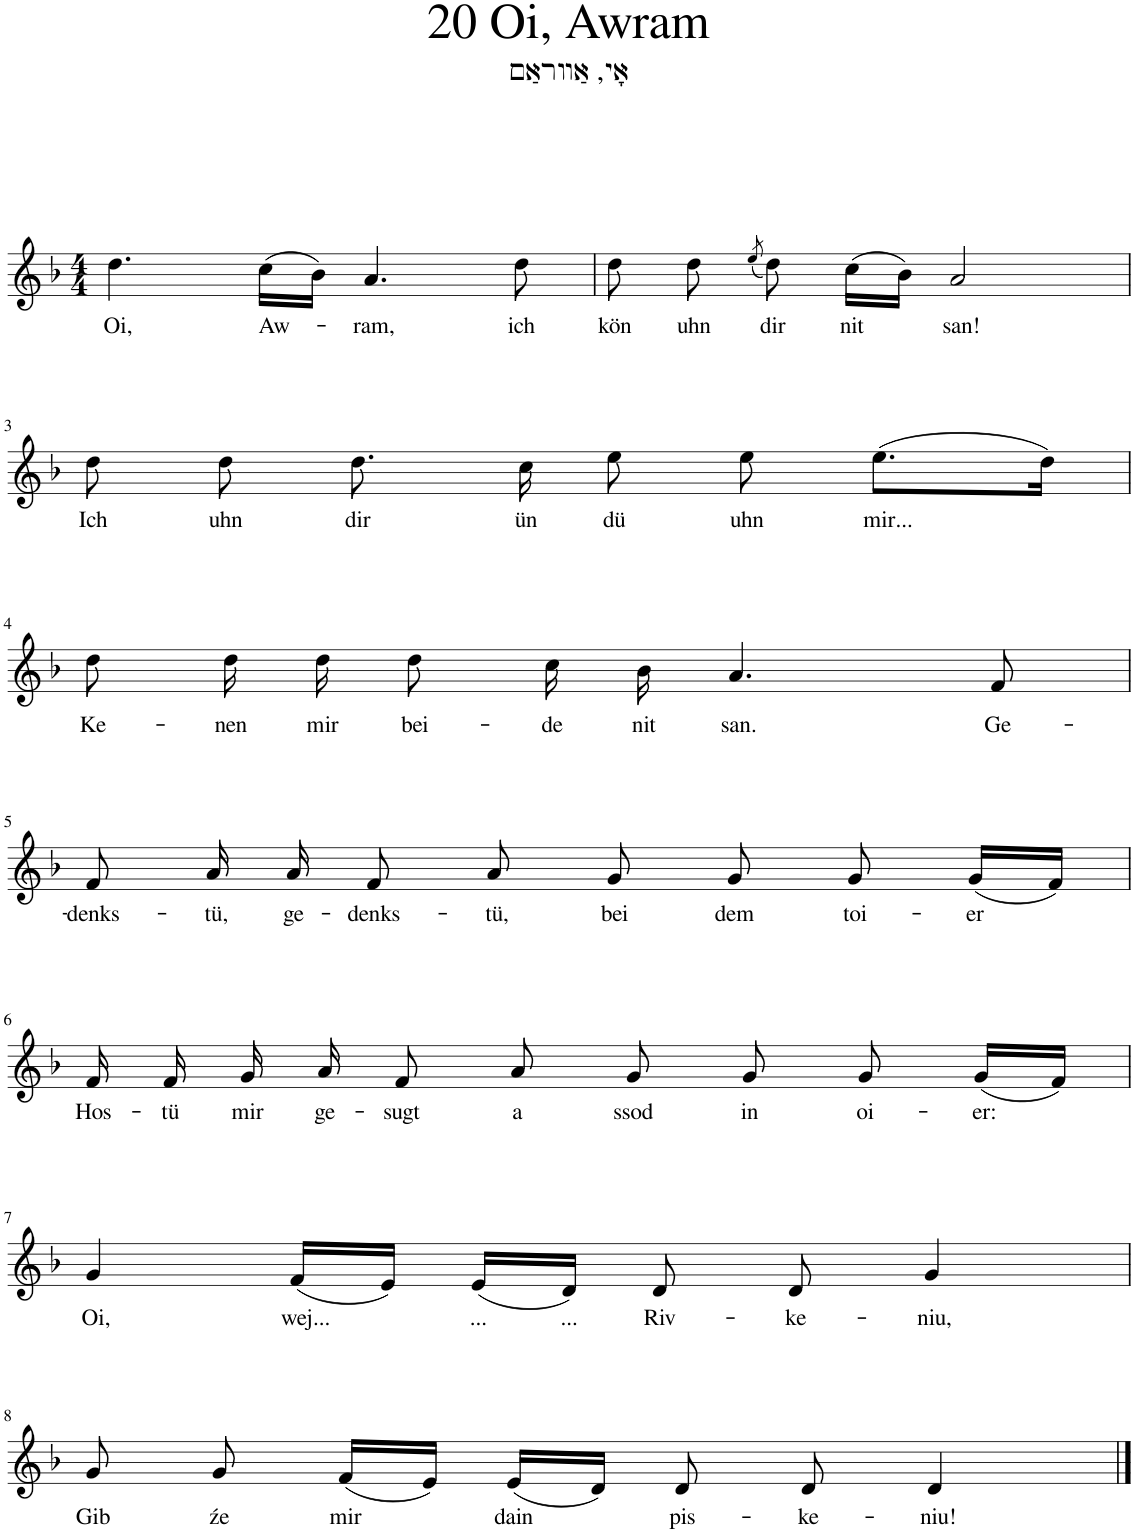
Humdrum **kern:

**kern	**text
*part1	*part1
*staff1	*staff1
*I"Piano	*
*I'Pno.	*
*clefG2	*
*k[b-]	*
*M4/4	*
=1	=1
!	!LO:LY:b
4.dd\	Oi,
!	!LO:LY:b
(16cc\LL	Aw-
16b-\JJ)	.
!	!LO:LY:b
4.a/	-ram,
!	!LO:LY:b
8dd\	ich
=2	=2
!	!LO:LY:b
8dd\	kön
!	!LO:LY:b
8dd\	uhn
(8qee/	.
!	!LO:LY:b
8dd\)	dir
!	!LO:LY:b
(16cc\LL	nit
16b-\JJ)	.
!	!LO:LY:b
2a/	san!
!!LO:LB:g=z
=3	=3
!	!LO:LY:b
8dd\	Ich
!	!LO:LY:b
8dd\	uhn
!	!LO:LY:b
8.dd\	dir
!	!LO:LY:b
16cc\	ün
!	!LO:LY:b
8ee\	dü
!	!LO:LY:b
8ee\	uhn
!	!LO:LY:b
(8.ee\L	mir...
16dd\JL)	.
!!LO:LB:g=z
=4	=4
!	!LO:LY:b
8dd\	Ke-
!	!LO:LY:b
16dd\	-nen
!	!LO:LY:b
16dd\	mir
!	!LO:LY:b
8dd\	bei-
!	!LO:LY:b
16cc\	-de
!	!LO:LY:b
16b-\	nit
!	!LO:LY:b
4.a/	san.
!	!LO:LY:b
8f/	Ge-
!!LO:LB:g=z
=5	=5
!	!LO:LY:b
8f/	-denks-
!	!LO:LY:b
16a/	-tü,
!	!LO:LY:b
16a/	ge-
!	!LO:LY:b
8f/	-denks-
!	!LO:LY:b
8a/	-tü,
!	!LO:LY:b
8g/	bei
!	!LO:LY:b
8g/	dem
!	!LO:LY:b
8g/	toi-
!	!LO:LY:b
(16g/LL	-er
16f/JJ)	.
!!LO:LB:g=z
=6	=6
!	!LO:LY:b
16f/	Hos-
!	!LO:LY:b
16f/	-tü
!	!LO:LY:b
16g/	mir
!	!LO:LY:b
16a/	ge-
!	!LO:LY:b
8f/	-sugt
!	!LO:LY:b
8a/	a
!	!LO:LY:b
8g/	ssod
!	!LO:LY:b
8g/	in
!	!LO:LY:b
8g/	oi-
!	!LO:LY:b
(16g/LL	-er:
16f/JJ)	.
!!LO:LB:g=z
=7	=7
!	!LO:LY:b
4g/	Oi,
!	!LO:LY:b
(16f/LL	wej...
16e/JJ)	.
!	!LO:LY:b
(16e/LL	...
!	!LO:LY:b
16d/JJ)	...
!	!LO:LY:b
8d/	Riv-
!	!LO:LY:b
8d/	-ke-
!	!LO:LY:b
4g/	-niu,
!!LO:LB:g=z
=8	=8
!	!LO:LY:b
8g/	Gib
!	!LO:LY:b
8g/	źe
!	!LO:LY:b
(16f/LL	mir
16e/JJ)	.
!	!LO:LY:b
(16e/LL	dain
16d/JJ)	.
!	!LO:LY:b
8d/	pis-
!	!LO:LY:b
8d/	-ke-
!	!LO:LY:b
4d/	-niu!
==	==
*-	*-
